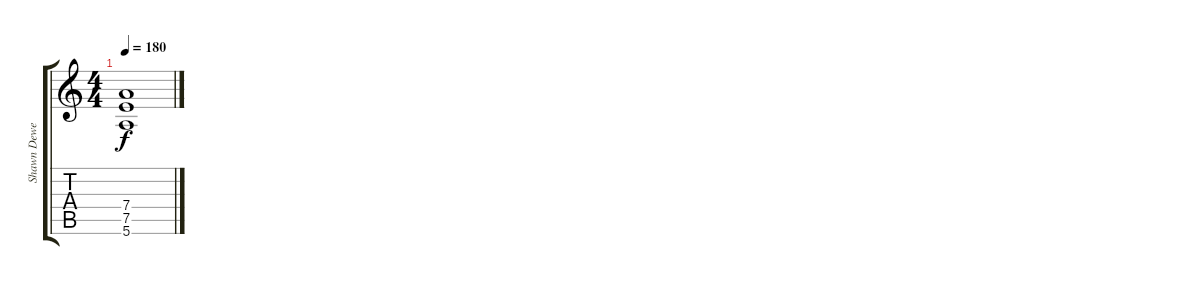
\track ("Shawn Dewey" "Shawn Dewe") {instrument distortionguitar}
\staff {score tabs}
\tuning (E4 B3 G3 D3 A2 E2) {hide}
\ts (4 4)
\tempo 180
\clef g2
\ks c
(7.4{t} 7.5{t} 5.6{t}).1{dy f}
